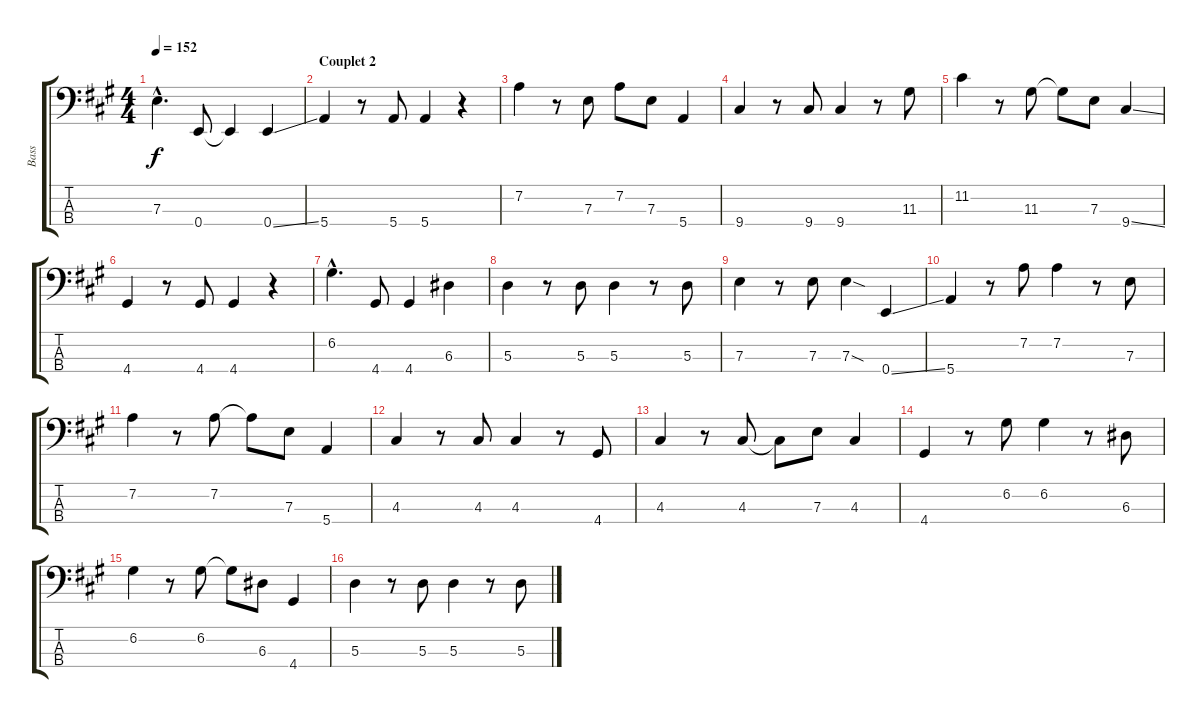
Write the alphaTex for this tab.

\track ("Bass" "Bass") {instrument electricbasspick}
\staff {score tabs}
\tuning (G2 D2 A1 E1) {hide}
\ts (4 4)
\tempo 152
\clef f4
\ks a
7.3{hac}.4{d dy f} 0.4.8 0.4{t}.4 0.4{ss}.4 |
\section ("" "Couplet 2")
5.4.4 r.8 5.4.8 5.4.4 r.4 |
7.2.4 r.8 7.3.8 7.2.8 7.3.8 5.4.4 |
9.4.4 r.8 9.4.8 9.4.4 r.8 11.3.8 |
11.2.4 r.8 11.3.8 11.3{t}.8 7.3.8 9.4{ss}.4 |
4.4.4 r.8 4.4.8 4.4.4 r.4 |
6.2{hac}.4{d} 4.4.8 4.4.4 6.3.4 |
5.3.4 r.8 5.3.8 5.3.4 r.8 5.3.8 |
7.3.4 r.8 7.3.8 7.3{sod}.4 0.4{ss}.4 |
5.4.4 r.8 7.2.8 7.2.4 r.8 7.3.8 |
7.2.4 r.8 7.2.8 7.2{t}.8 7.3.8 5.4.4 |
4.3.4 r.8 4.3.8 4.3.4 r.8 4.4.8 |
4.3.4 r.8 4.3.8 4.3{t}.8 7.3.8 4.3.4 |
4.4.4 r.8 6.2.8 6.2.4 r.8 6.3.8 |
6.2.4 r.8 6.2.8 6.2{t}.8 6.3.8 4.4.4 |
5.3.4 r.8 5.3.8 5.3.4 r.8 5.3.8
